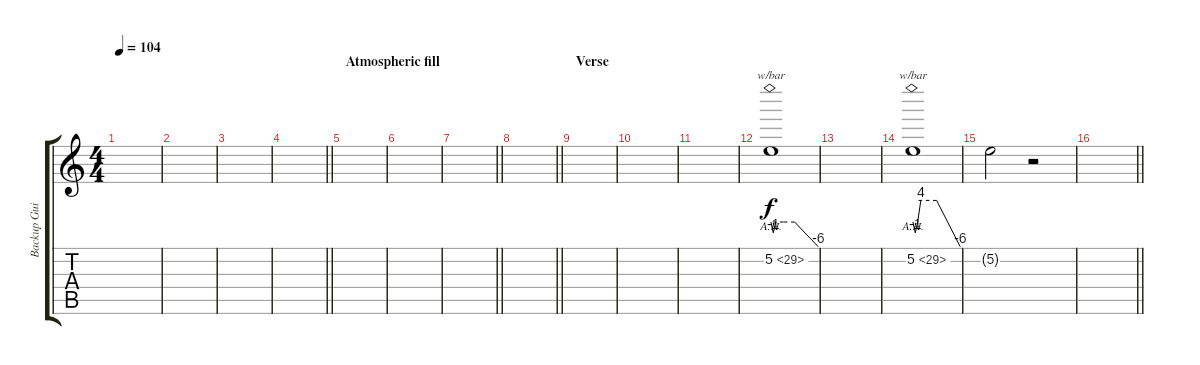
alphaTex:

\track ("Backup Guitar" "Backup Gui") {instrument distortionguitar}
\staff {score tabs}
\tuning (E4 B3 G3 D3 A2 E2) {hide}
\ts (4 4)
\tempo 104
\clef g2
\ks c
|
|
|
\barLineRight lightlight
|
\section ("" "Atmospheric fill")
|
|
\barLineRight lightlight
|
\barLineRight lightlight
|
\section ("" "Verse")
|
|
|
5.2{ah 24}.1{tbe (custom default 0 0 3 -4 6 0 16 0 30 0 60 -24) volume 6} |
|
5.2{ah 24}.1{tbe (custom default 0 0 3 -4 6 0 10 16 30 16 60 -24)} |
5.2{t}.2 r.2 |
\barLineRight lightlight
